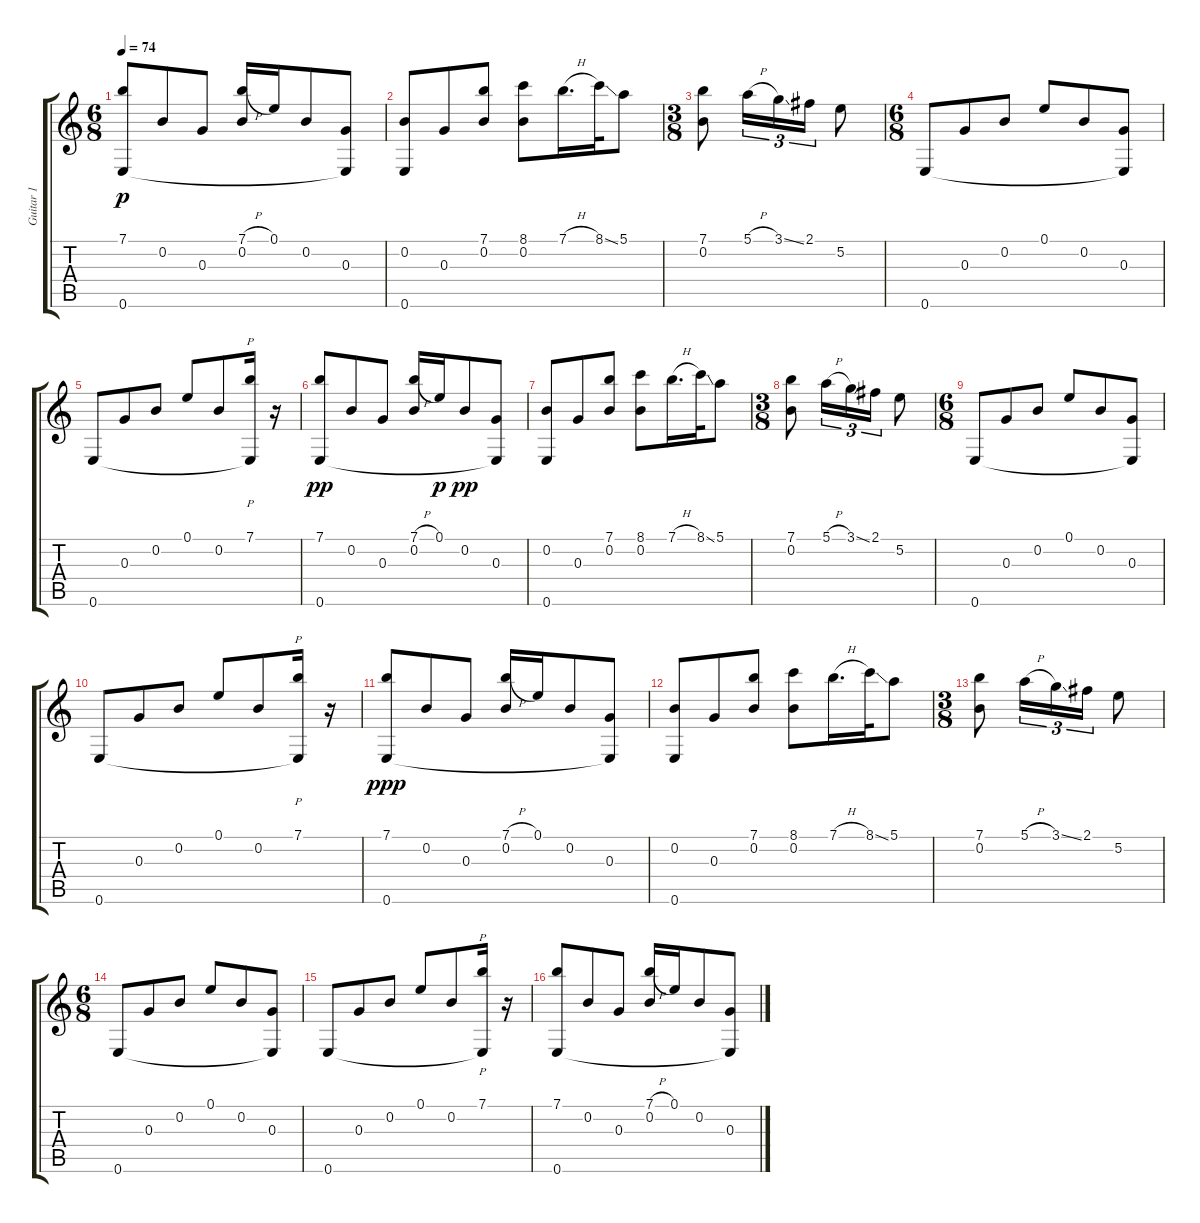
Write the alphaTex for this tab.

\track ("Guitar 1" "Guitar 1") {instrument acousticguitarsteel}
\staff {score tabs}
\tuning (E4 B3 G3 D3 A2 E2) {hide}
\ts (6 8)
\tempo 74
\clef g2
\ks c
(7.1 0.6).8{dy p} 0.2.8 0.3.8 (7.1{h} 0.2).16 0.1.16 0.2.8 (0.3 0.6{t}).8 |
(0.2 0.6).8 0.3.8 (7.1 0.2).8 (8.1 0.2).8 7.1{h}.16{d} 8.1{ss}.32 5.1.8 |
\ts (3 8)
(7.1 0.2).8 5.1{h}.16{tu (3 2)} 3.1{ss}.16{tu (3 2)} 2.1.16{tu (3 2)} 5.2.8 |
\ts (6 8)
0.6.8 0.3.8 0.2.8 0.1.8 0.2.8 (0.3 0.6{t}).8 |
0.6.8 0.3.8 0.2.8 0.1.8 0.2.8 (7.1 0.6{t}).16{p} r.16 |
(7.1 0.6).8{dy pp} 0.2.8 0.3.8 (7.1{h} 0.2).16 0.1.16{dy p} 0.2.8{dy pp} (0.3 0.6{t}).8 |
(0.2 0.6).8 0.3.8 (7.1 0.2).8 (8.1 0.2).8 7.1{h}.16{d} 8.1{ss}.32 5.1.8 |
\ts (3 8)
(7.1 0.2).8 5.1{h}.16{tu (3 2)} 3.1{ss}.16{tu (3 2)} 2.1.16{tu (3 2)} 5.2.8 |
\ts (6 8)
0.6.8 0.3.8 0.2.8 0.1.8 0.2.8 (0.3 0.6{t}).8 |
0.6.8 0.3.8 0.2.8 0.1.8 0.2.8 (7.1 0.6{t}).16{p} r.16 |
(7.1 0.6).8{dy ppp} 0.2.8 0.3.8 (7.1{h} 0.2).16 0.1.16 0.2.8 (0.3 0.6{t}).8 |
(0.2 0.6).8 0.3.8 (7.1 0.2).8 (8.1 0.2).8 7.1{h}.16{d} 8.1{ss}.32 5.1.8 |
\ts (3 8)
(7.1 0.2).8 5.1{h}.16{tu (3 2)} 3.1{ss}.16{tu (3 2)} 2.1.16{tu (3 2)} 5.2.8 |
\ts (6 8)
0.6.8 0.3.8 0.2.8 0.1.8 0.2.8 (0.3 0.6{t}).8 |
0.6.8 0.3.8 0.2.8 0.1.8 0.2.8 (7.1 0.6{t}).16{p} r.16 |
(7.1 0.6).8 0.2.8 0.3.8 (7.1{h} 0.2).16 0.1.16 0.2.8 (0.3 0.6{t}).8
